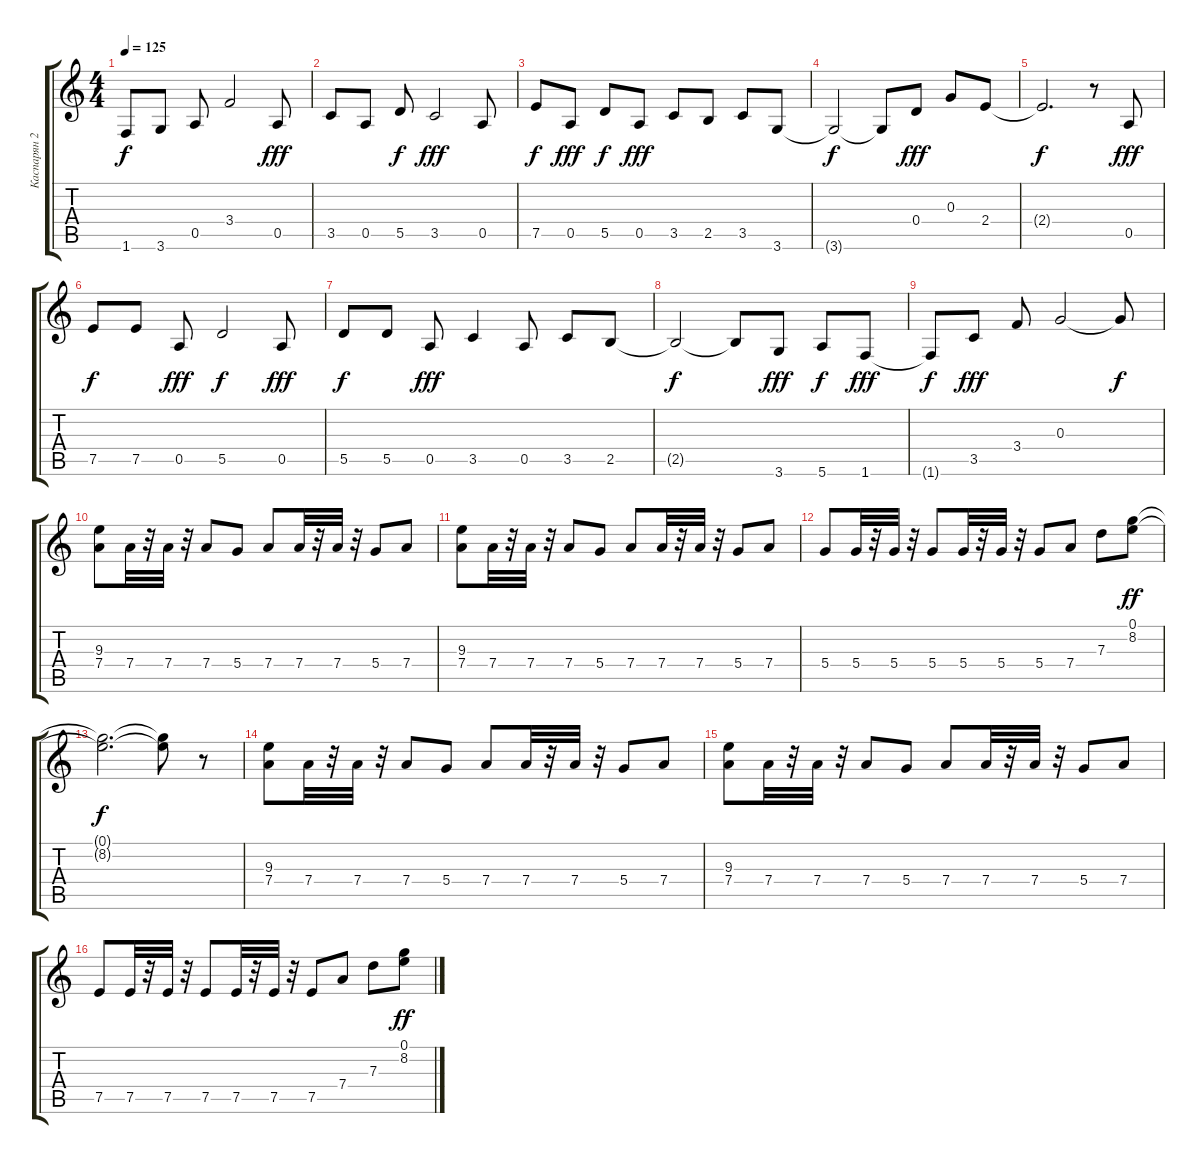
\track ("Каспарян 2" "Каспарян 2") {instrument distortionguitar}
\staff {score tabs}
\tuning (E4 B3 G3 D3 A2 E2) {hide}
\ts (4 4)
\tempo 125
\clef g2
\ks c
1.6{t}.8{dy f} 3.6.8 0.5.8 3.4.2 0.5.8{dy fff} |
3.5.8 0.5.8 5.5.8{dy f} 3.5.2{dy fff} 0.5.8 |
7.5.8{dy f} 0.5.8{dy fff} 5.5.8{dy f} 0.5.8{dy fff} 3.5.8 2.5.8 3.5.8 3.6.8 |
3.6{t}.2{dy f} 3.6{t}.8 0.4.8{dy fff} 0.3.8 2.4.8 |
2.4{t}.2{d dy f} r.8 0.5.8{dy fff} |
7.5.8{dy f} 7.5.8 0.5.8{dy fff} 5.5.2{dy f} 0.5.8{dy fff} |
5.5.8{dy f} 5.5.8 0.5.8{dy fff} 3.5.4 0.5.8 3.5.8 2.5.8 |
2.5{t}.2{dy f} 2.5{t}.8 3.6.8{dy fff} 5.6.8{dy f} 1.6.8{dy fff} |
1.6{t}.8{dy f} 3.5.8{dy fff} 3.4.8 0.3.2 0.3{t}.8{dy f} |
(9.3 7.4).8 7.4.32 r.32 7.4.32 r.32 7.4.8 5.4.8 7.4.8 7.4.32 r.32 7.4.32 r.32 5.4.8 7.4.8 |
(9.3 7.4).8 7.4.32 r.32 7.4.32 r.32 7.4.8 5.4.8 7.4.8 7.4.32 r.32 7.4.32 r.32 5.4.8 7.4.8 |
5.4.8 5.4.32 r.32 5.4.32 r.32 5.4.8 5.4.32 r.32 5.4.32 r.32 5.4.8 7.4.8 7.3.8 (0.1 8.2).8{dy ff} |
(0.1{t} 8.2{t}).2{d dy f} (0.1{t} 8.2{t}).8 r.8 |
(9.3 7.4).8 7.4.32 r.32 7.4.32 r.32 7.4.8 5.4.8 7.4.8 7.4.32 r.32 7.4.32 r.32 5.4.8 7.4.8 |
(9.3 7.4).8 7.4.32 r.32 7.4.32 r.32 7.4.8 5.4.8 7.4.8 7.4.32 r.32 7.4.32 r.32 5.4.8 7.4.8 |
7.5.8 7.5.32 r.32 7.5.32 r.32 7.5.8 7.5.32 r.32 7.5.32 r.32 7.5.8 7.4.8 7.3.8 (0.1 8.2).8{dy ff}
